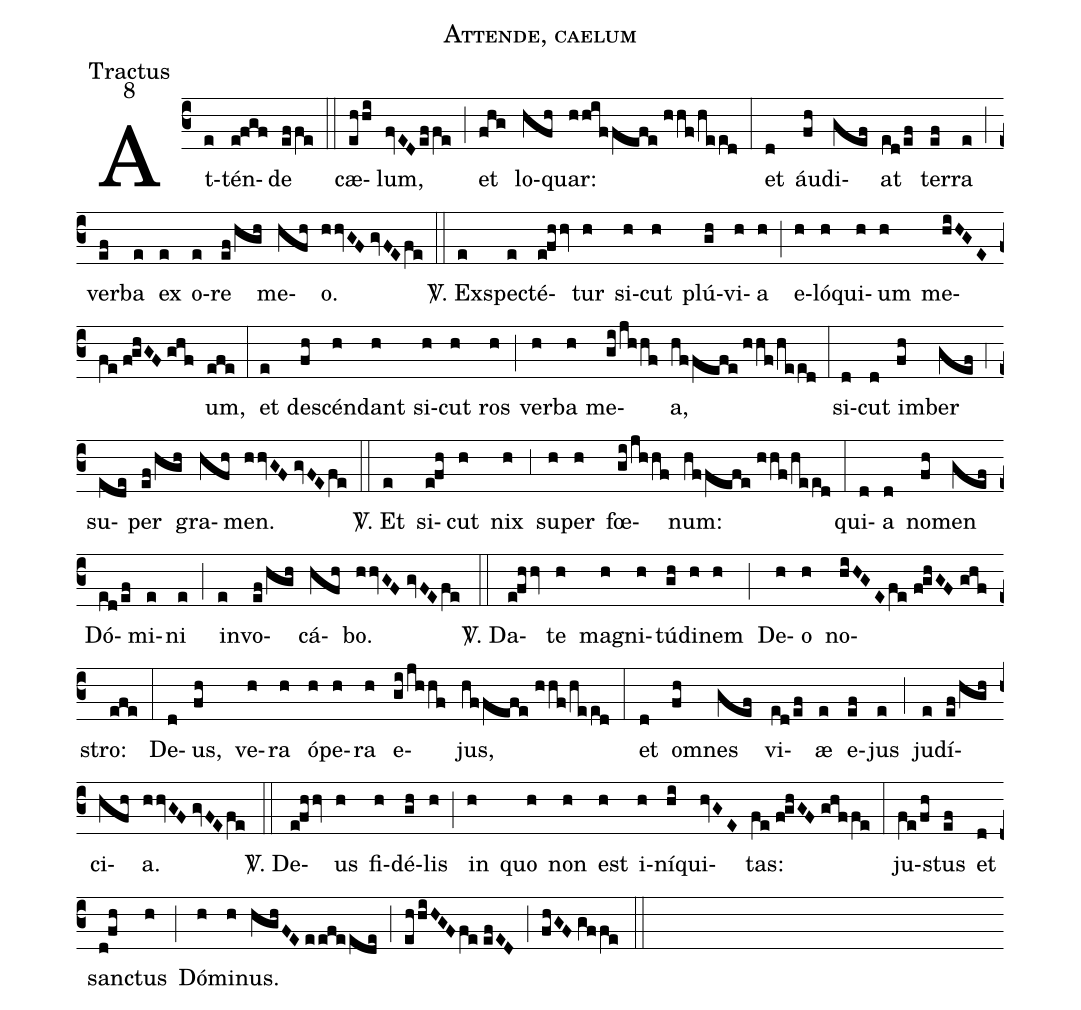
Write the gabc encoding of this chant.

name:Attende, caelum;
office-part:Tractus;
mode:8;
%%
(c3) At(e)tén(e!fgf)de(effe) (::)
cæ(ehhi)lum,(fvED/effe) (;) et(fhg) lo(hfh)quar:(hhiffefe//hhf/heed) (:)
et(d) áu(fh)di(gef)at(ed/ef) ter(ef)ra(e) (;) ver(ef)ba(e) ex(e) o(e)re(ef/hgh) me(hfh)o.(hhvGF//gvFE/fe) (::)

<sp>V/</sp>. Ex(e)spe(e)cté(e!fhhv)tur(h) si(h)cut(h) plú(gh)vi(h)a(h) (;) e(h)ló(h)qui(h)um(h) me(hiHGE/fe//f!ghGF//ghf)um,(efe) (:)
et(e) de(fh)scén(h)dant(h) si(h)cut(h) ros(h) (;) ver(h)ba(h) me(gi/jhhf)a,(hffefe//hhf/heed) (:)
si(d)cut(d) im(fh)ber(gef) (,4) su(ede)per(ef/hgh) gra(hfh)men.(hhvGF//gvFE/fe) (::)

<sp>V/</sp>. Et(e) si(e!fh)cut(h) nix(h) (,3) su(h)per(h) fœ(gi/jhhf)num:(hffefe//hhf/heed) (:)
qui(d)a(d) no(fh)men(gef) Dó(ed/ef)mi(e)ni(e) (;) in(e)vo(ef/hgh)cá(hfh)bo.(hhvGF//gvFE/fe) (::)

<sp>V/</sp>. Da(e!fhhv)te(h) ma(h)gni(h)tú(gh)di(h)nem(h) (;) De(h)o(h) no(hiHGE/fe//f!ghGF//ghf)stro:(efe) (:)
De(d)us,(fh) ve(h)ra(h) ó(h)pe(h)ra(h) e(gi/jhhf)jus,(hffefe//hhf/heed) (:)
et(d) o(fh)mnes(gef) vi(ed/ef)æ(e) e(ef)jus(e) (;) ju(e)dí(ef/hgh)ci(hfh)a.(hhvGF//gvFE/fe) (::)

<sp>V/</sp>. De(e!fhhv)us(h) fi(h)dé(gh)lis(h) (;) in(h) quo(h) non(h) est(h) i(h)ní(hi)qui(hvGE)tas:(fe//f!ghGF//ghffe) (:)
ju(fe/fh)stus(ef) et(d) san(d!fh)ctus(h) (;) Dó(h)mi(h)nus.(hghFE//eefeede) (;) (ehhiHGF/fe//efED) (;) (fhGF//gffe) (::)
